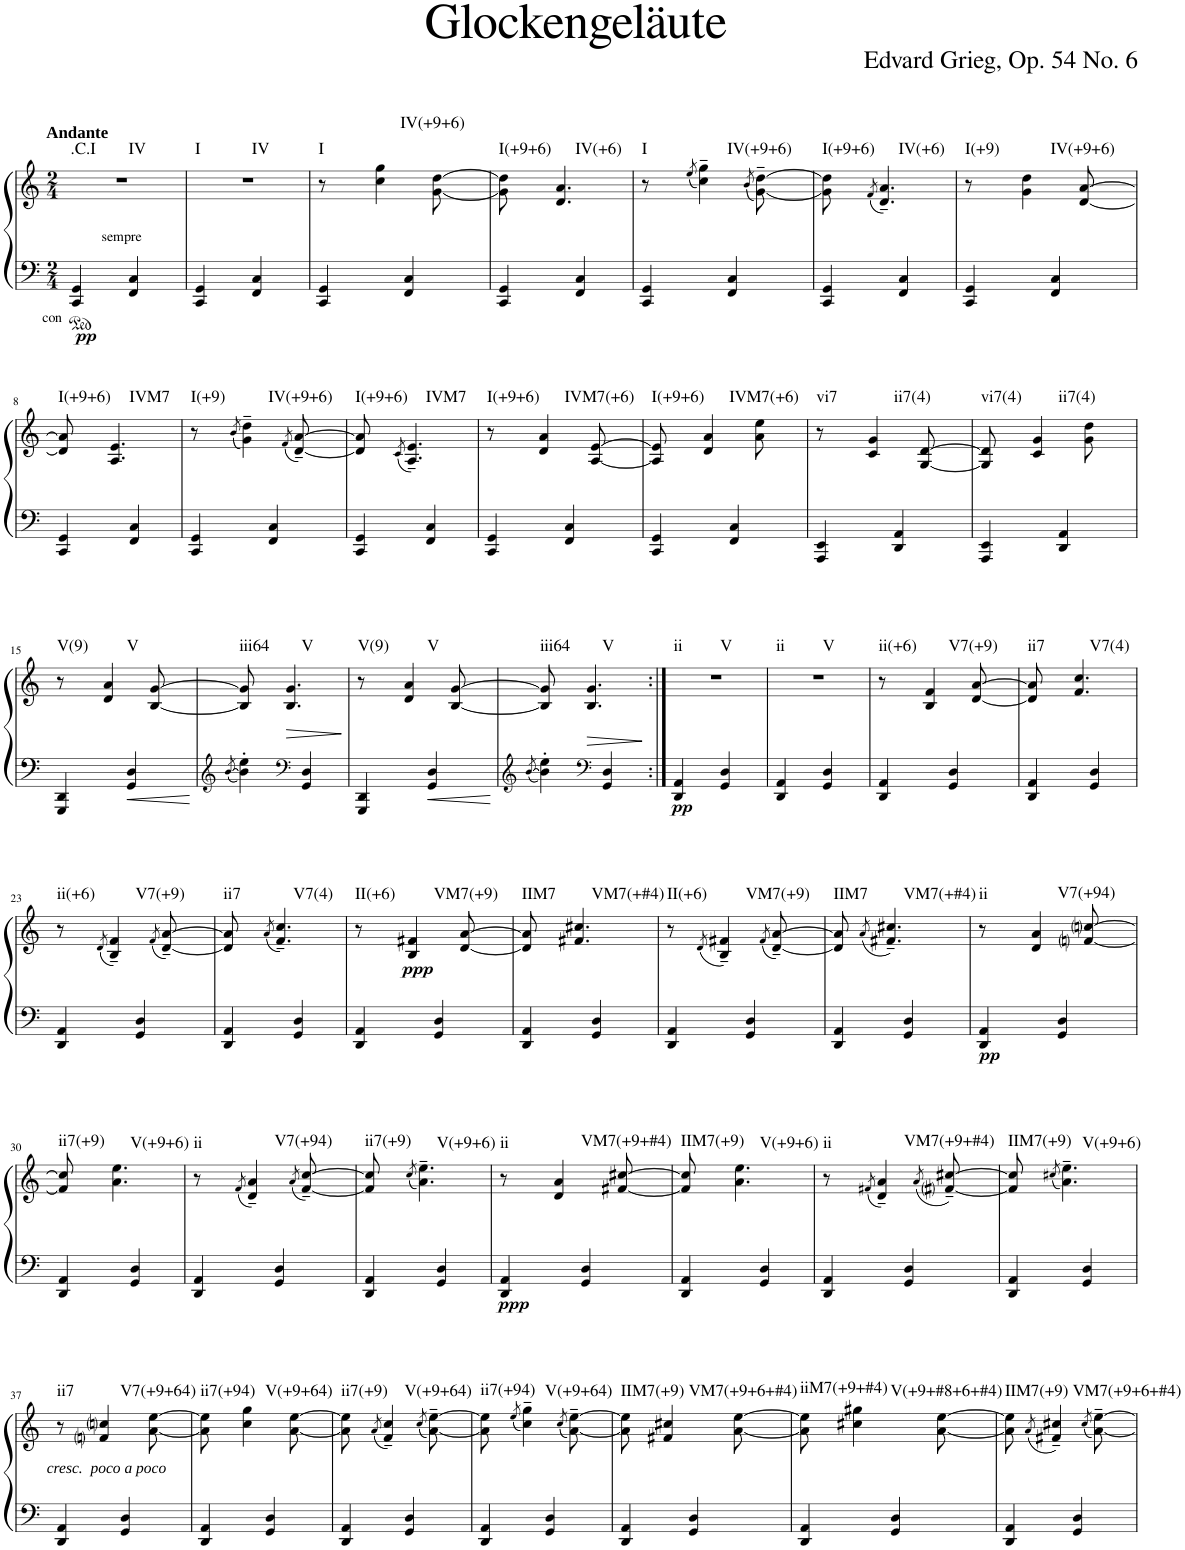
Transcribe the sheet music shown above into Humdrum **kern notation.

**kern	**kern	**dynam	**harte
*part1	*part1	*part1	*part1
*staff2	*staff1	*staff1/2	*
*I"Midi_1	*	*	*
*clefF4	*clefG2	*	*
*k[]	*k[]	*	*
*M2/4	*M2/4	*	*
=1	=1	=1	=1
!	!LO:TX:a:B:t=Andante	!	!
!LO:TX:a:t=sempre	!	!	!
!LO:TX:b:t=con	!	!	!
!	!	!LO:DY:b=2	!LO:H:n=1:kt=.C.I
!	!	!	!LO:H:n=2:kt=IV
4CC/ 4GG/	2r	pp	N N
4FF/ 4C/	.	.	.
=2	=2	=2	=2
!	!	!	!LO:H:n=1:kt=I
!	!	!	!LO:H:n=2:kt=IV
4CC/ 4GG/	2r	.	N N
4FF/ 4C/	.	.	.
=3	=3	=3	=3
!	!	!	!LO:H:kt=I
4CC/ 4GG/	8r	.	N
!	!	!	!LO:H:kt=IV(+9+6)
.	4cc\ 4gg\	.	N
4FF/ 4C/	.	.	.
.	[8g\ [8dd\	.	.
=4	=4	=4	=4
!	!	!	!LO:H:kt=I(+9+6)
4CC/ 4GG/	8g\] 8dd\]	.	N
!	!	!	!LO:H:kt=IV(+6)
.	4.d/ 4.a/	.	N
4FF/ 4C/	.	.	.
=5	=5	=5	=5
!	!	!	!LO:H:kt=I
4CC/ 4GG/	8r	.	N
.	(8qee/	.	.
!	!	!	!LO:H:kt=IV(+9+6)
.	4cc\~ 4gg\~)	.	N
4FF/ 4C/	.	.	.
.	(8qb/	.	.
.	[8g\~ [8dd\~)	.	.
=6	=6	=6	=6
!	!	!	!LO:H:kt=I(+9+6)
4CC/ 4GG/	8g\] 8dd\]	.	N
.	(8qf/	.	.
!	!	!	!LO:H:kt=IV(+6)
.	4.d/~ 4.a/~)	.	N
4FF/ 4C/	.	.	.
=7	=7	=7	=7
!	!	!	!LO:H:kt=I(+9)
4CC/ 4GG/	8r	.	N
!	!	!	!LO:H:kt=IV(+9+6)
.	4g\ 4dd\	.	N
4FF/ 4C/	.	.	.
.	[8d/ [8a/	.	.
!!LO:LB:g=z
=8	=8	=8	=8
!	!	!	!LO:H:kt=I(+9+6)
4CC/ 4GG/	8d/] 8a/]	.	N
!	!	!	!LO:H:kt=IVM7
.	4.A/ 4.e/	.	N
4FF/ 4C/	.	.	.
=9	=9	=9	=9
!	!	!	!LO:H:kt=I(+9)
4CC/ 4GG/	8r	.	N
.	(8qb/	.	.
!	!	!	!LO:H:kt=IV(+9+6)
.	4g\~ 4dd\~)	.	N
4FF/ 4C/	.	.	.
.	(8qf/	.	.
.	[8d/~ [8a/~)	.	.
=10	=10	=10	=10
!	!	!	!LO:H:kt=I(+9+6)
4CC/ 4GG/	8d/] 8a/]	.	N
.	(8qc/	.	.
!	!	!	!LO:H:kt=IVM7
.	4.A/~ 4.e/~)	.	N
4FF/ 4C/	.	.	.
=11	=11	=11	=11
!	!	!	!LO:H:kt=I(+9+6)
4CC/ 4GG/	8r	.	N
!	!	!	!LO:H:kt=IVM7(+6)
.	4d/ 4a/	.	N
4FF/ 4C/	.	.	.
.	[8A/ [8e/	.	.
=12	=12	=12	=12
!	!	!	!LO:H:kt=I(+9+6)
4CC/ 4GG/	8A/] 8e/]	.	N
!	!	!	!LO:H:kt=IVM7(+6)
.	4d/ 4a/	.	N
4FF/ 4C/	.	.	.
.	8a\ 8ee\	.	.
=13	=13	=13	=13
!	!	!	!LO:H:kt=vi7
4AAA/ 4EE/	8r	.	N
!	!	!	!LO:H:kt=ii7(4)
.	4c/ 4g/	.	N
4DD/ 4AA/	.	.	.
.	[8G/ [8d/	.	.
=14	=14	=14	=14
!	!	!	!LO:H:kt=vi7(4)
4AAA/ 4EE/	8G/] 8d/]	.	N
!	!	!	!LO:H:kt=ii7(4)
.	4c/ 4g/	.	N
4DD/ 4AA/	.	.	.
.	8g\ 8dd\	.	.
!!LO:LB:g=z
=15	=15	=15	=15
!	!	!	!LO:H:kt=V(9)
4GGG/ 4DD/	8r	.	N
!	!	!	!LO:H:kt=V
.	4d/ 4a/	.	N
4GG/ 4D/	.	.	.
.	[8B/ [8g/	.	.
=16	=16	=16	=16
*clefG2	*	*	*
[8qb/	.	.	.
!	!	!	!LO:H:kt=iii64
4b\]' 4ee\'	8B/] 8g/]	.	N
!	!	!LO:HP:b	!LO:H:kt=V
.	4.B/ 4.g/	>	N
*clefF4	*	*	*
4GG/ 4D/	.	.	.
.	.	]	.
=17	=17	=17	=17
!	!	!	!LO:H:kt=V(9)
4GGG/ 4DD/	8r	.	N
!	!	!	!LO:H:kt=V
.	4d/ 4a/	.	N
4GG/ 4D/	.	.	.
.	[8B/ [8g/	.	.
=18	=18	=18	=18
*clefG2	*	*	*
[8qb/	.	.	.
!	!	!	!LO:H:kt=iii64
4b\]' 4ee\'	8B/] 8g/]	.	N
!	!	!LO:HP:b	!LO:H:kt=V
.	4.B/ 4.g/	>	N
*clefF4	*	*	*
4GG/ 4D/	.	.	.
.	.	]	.
=19:|!	=19:|!	=19:|!	=19:|!
!	!	!LO:DY:b=2	!LO:H:n=1:kt=ii
!	!	!	!LO:H:n=2:kt=V
4DD/ 4AA/	2r	pp	N N
4GG/ 4D/	.	.	.
=20	=20	=20	=20
!	!	!	!LO:H:n=1:kt=ii
!	!	!	!LO:H:n=2:kt=V
4DD/ 4AA/	2r	.	N N
4GG/ 4D/	.	.	.
=21	=21	=21	=21
!	!	!	!LO:H:kt=ii(+6)
4DD/ 4AA/	8r	.	N
!	!	!	!LO:H:kt=V7(+9)
.	4B/ 4f/	.	N
4GG/ 4D/	.	.	.
.	[8d/ [8a/	.	.
=22	=22	=22	=22
!	!	!	!LO:H:kt=ii7
4DD/ 4AA/	8d/] 8a/]	.	N
!	!	!	!LO:H:kt=V7(4)
.	4.f/ 4.cc/	.	N
4GG/ 4D/	.	.	.
!!LO:LB:g=z
=23	=23	=23	=23
!	!	!	!LO:H:kt=ii(+6)
4DD/ 4AA/	8r	.	N
.	(8qd/	.	.
!	!	!	!LO:H:kt=V7(+9)
.	4B/~ 4f/~)	.	N
4GG/ 4D/	.	.	.
.	(8qf/	.	.
.	[8d/~ [8a/~)	.	.
=24	=24	=24	=24
!	!	!	!LO:H:kt=ii7
4DD/ 4AA/	8d/] 8a/]	.	N
.	(8qa/	.	.
!	!	!	!LO:H:kt=V7(4)
.	4.f/~ 4.cc/~)	.	N
4GG/ 4D/	.	.	.
=25	=25	=25	=25
!	!	!	!LO:H:kt=II(+6)
4DD/ 4AA/	8r	.	N
!	!	!LO:DY:b	!LO:H:kt=VM7(+9)
.	4B/ 4f#X/	ppp	N
4GG/ 4D/	.	.	.
.	[8d/ [8a/	.	.
=26	=26	=26	=26
!	!	!	!LO:H:kt=IIM7
4DD/ 4AA/	8d/] 8a/]	.	N
!	!	!	!LO:H:kt=VM7(+#4)
.	4.f#X/ 4.cc#X/	.	N
4GG/ 4D/	.	.	.
=27	=27	=27	=27
!	!	!	!LO:H:kt=II(+6)
4DD/ 4AA/	8r	.	N
.	(8qd/	.	.
!	!	!	!LO:H:kt=VM7(+9)
.	4B/~ 4f#X/~)	.	N
4GG/ 4D/	.	.	.
.	(8qf#/	.	.
.	[8d/~ [8a/~)	.	.
=28	=28	=28	=28
!	!	!	!LO:H:kt=IIM7
4DD/ 4AA/	8d/] 8a/]	.	N
.	(8qa/	.	.
!	!	!	!LO:H:kt=VM7(+#4)
.	4.f#X/~ 4.cc#X/~)	.	N
4GG/ 4D/	.	.	.
=29	=29	=29	=29
!	!	!LO:DY:b=2	!LO:H:kt=ii
4DD/ 4AA/	8r	pp	N
!	!	!	!LO:H:kt=V7(+94)
.	4d/ 4a/	.	N
4GG/ 4D/	.	.	.
.	[8fni/ [8ccni/	.	.
!!LO:LB:g=z
=30	=30	=30	=30
!	!	!	!LO:H:kt=ii7(+9)
4DD/ 4AA/	8f/] 8cc/]	.	N
!	!	!	!LO:H:kt=V(+9+6)
.	4.a\ 4.ee\	.	N
4GG/ 4D/	.	.	.
=31	=31	=31	=31
!	!	!	!LO:H:kt=ii
4DD/ 4AA/	8r	.	N
.	(8qf/	.	.
!	!	!	!LO:H:kt=V7(+94)
.	4d/~ 4a/~)	.	N
4GG/ 4D/	.	.	.
.	(8qa/	.	.
.	[8f/~ [8cc/~)	.	.
=32	=32	=32	=32
!	!	!	!LO:H:kt=ii7(+9)
4DD/ 4AA/	8f/] 8cc/]	.	N
.	(8qcc/	.	.
!	!	!	!LO:H:kt=V(+9+6)
.	4.a\~ 4.ee\~)	.	N
4GG/ 4D/	.	.	.
=33	=33	=33	=33
!	!	!LO:DY:b=2	!LO:H:kt=ii
4DD/ 4AA/	8r	ppp	N
!	!	!	!LO:H:kt=VM7(+9+#4)
.	4d/ 4a/	.	N
4GG/ 4D/	.	.	.
.	[8f#X/ [8cc#X/	.	.
=34	=34	=34	=34
!	!	!	!LO:H:kt=IIM7(+9)
4DD/ 4AA/	8f#/] 8cc#/]	.	N
!	!	!	!LO:H:kt=V(+9+6)
.	4.a\ 4.ee\	.	N
4GG/ 4D/	.	.	.
=35	=35	=35	=35
!	!	!	!LO:H:kt=ii
4DD/ 4AA/	8r	.	N
.	(8qf#X/	.	.
!	!	!	!LO:H:kt=VM7(+9+#4)
.	4d/~ 4a/~)	.	N
4GG/ 4D/	.	.	.
.	(8qa/	.	.
.	[8f#i/~ [8cc#X/~)	.	.
=36	=36	=36	=36
!	!	!	!LO:H:kt=IIM7(+9)
4DD/ 4AA/	8f#/] 8cc#/]	.	N
.	(8qcc#X/	.	.
!	!	!	!LO:H:kt=V(+9+6)
.	4.a\~ 4.ee\~)	.	N
4GG/ 4D/	.	.	.
!!LO:LB:g=z
=37	=37	=37	=37
!	!LO:TX:b:i:t=cresc.  poco a poco	!	!LO:H:kt=ii7
4DD/ 4AA/	8r	.	N
!	!	!	!LO:H:kt=V7(+9+64)
.	4fni/ 4ccni/	.	N
4GG/ 4D/	.	.	.
.	[8a\ [8ee\	.	.
=38	=38	=38	=38
!	!	!	!LO:H:kt=ii7(+94)
4DD/ 4AA/	8a\] 8ee\]	.	N
!	!	!	!LO:H:kt=V(+9+64)
.	4cc\ 4gg\	.	N
4GG/ 4D/	.	.	.
.	[8a\ [8ee\	.	.
=39	=39	=39	=39
!	!	!	!LO:H:kt=ii7(+9)
4DD/ 4AA/	8a\] 8ee\]	.	N
.	(8qa/	.	.
!	!	!	!LO:H:kt=V(+9+64)
.	4f/~ 4cc/~)	.	N
4GG/ 4D/	.	.	.
.	(8qcc/	.	.
.	[8a\~ [8ee\~)	.	.
=40	=40	=40	=40
!	!	!	!LO:H:kt=ii7(+94)
4DD/ 4AA/	8a\] 8ee\]	.	N
.	(8qee/	.	.
!	!	!	!LO:H:kt=V(+9+64)
.	4cc\~ 4gg\~)	.	N
4GG/ 4D/	.	.	.
.	(8qcc/	.	.
.	[8a\~ [8ee\~)	.	.
=41	=41	=41	=41
!	!	!	!LO:H:kt=IIM7(+9)
4DD/ 4AA/	8a\] 8ee\]	.	N
!	!	!	!LO:H:kt=VM7(+9+6+#4)
.	4f#X/ 4cc#X/	.	N
4GG/ 4D/	.	.	.
.	[8a\ [8ee\	.	.
=42	=42	=42	=42
!	!	!	!LO:H:kt=iiM7(+9+#4)
4DD/ 4AA/	8a\] 8ee\]	.	N
!	!	!	!LO:H:kt=V(+9+#8+6+#4)
.	4cc#X\ 4gg#X\	.	N
4GG/ 4D/	.	.	.
.	[8a\ [8ee\	.	.
=43	=43	=43	=43
!	!	!	!LO:H:kt=IIM7(+9)
4DD/ 4AA/	8a\] 8ee\]	.	N
.	(8qa/	.	.
!	!	!	!LO:H:kt=VM7(+9+6+#4)
.	4f#X/~ 4cc#X/~)	.	N
4GG/ 4D/	.	.	.
.	(8qcc#/	.	.
.	[8a\~ [8ee\~)	.	.
=	=	=	=
*-	*-	*-	*-
